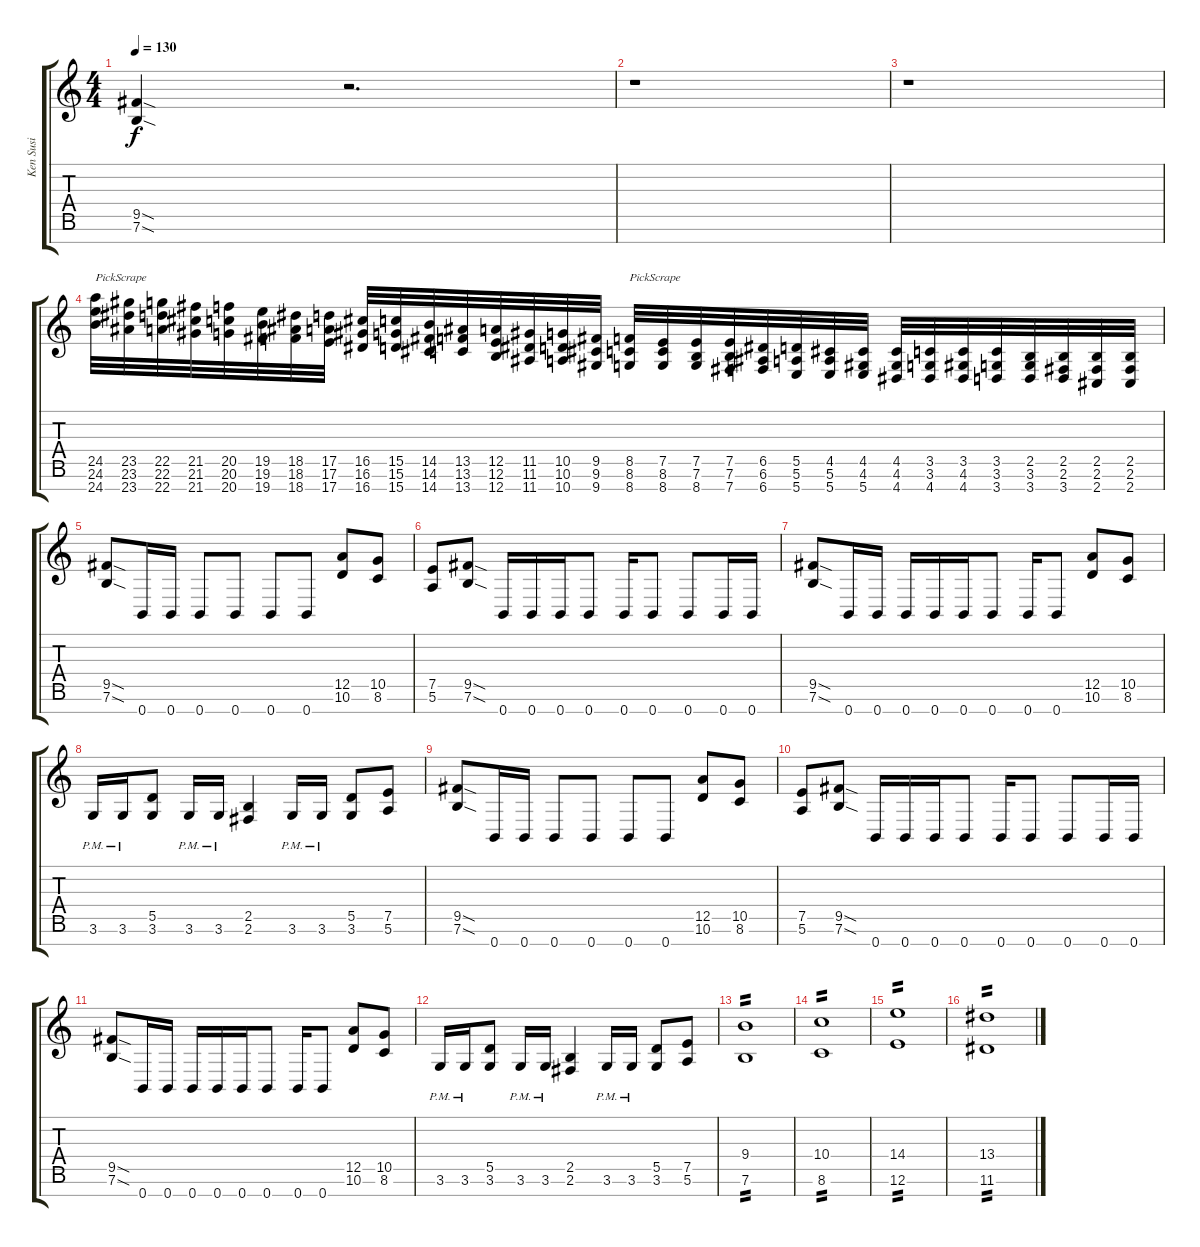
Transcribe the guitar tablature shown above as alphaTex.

\track ("Ken Susi" "Ken Susi") {instrument distortionguitar}
\staff {score tabs}
\tuning (E4 B3 G3 D3 A2 E2 B1) {hide}
\ts (4 4)
\tempo 130
\clef g2
\ks c
(9.5{sod} 7.6{sod}).4{dy f} r.2{d} |
r.1 |
r.1 |
(24.5 24.6 24.7).32{txt "PickScrape" instrument guitarfretnoise} (23.5 23.6 23.7).32 (22.5 22.6 22.7).32 (21.5 21.6 21.7).32 (20.5 20.6 20.7).32 (19.5 19.6 19.7).32 (18.5 18.6 18.7).32 (17.5 17.6 17.7).32 (16.5 16.6 16.7).32 (15.5 15.6 15.7).32 (14.5 14.6 14.7).32 (13.5 13.6 13.7).32 (12.5 12.6 12.7).32 (11.5 11.6 11.7).32 (10.5 10.6 10.7).32 (9.5 9.6 9.7).32 (8.5 8.6 8.7).32{txt "PickScrape" instrument guitarfretnoise} (7.5 8.6 8.7).32 (7.5 7.6 8.7).32 (7.5 7.6 7.7).32 (6.5 6.6 6.7).32 (5.5 5.6 5.7).32 (4.5 5.6 5.7).32 (4.5 4.6 5.7).32 (4.5 4.6 4.7).32 (3.5 3.6 4.7).32 (3.5 4.6 4.7).32 (3.5 3.6 3.7).32 (2.5 3.6 3.7).32 (2.5 2.6 3.7).32 (2.5 2.6 2.7).32 (2.5 2.6 2.7).32 |
(9.5{sod} 7.6{sod}).8{instrument distortionguitar} 0.7.16 0.7.16 0.7.8 0.7.8 0.7.8 0.7.8 (12.5 10.6).8 (10.5 8.6).8 |
(7.5 5.6).8 (9.5{sod} 7.6{sod}).8 0.7.16 0.7.16 0.7.16 0.7.8 0.7.16 0.7.8 0.7.8 0.7.16 0.7.16 |
(9.5{sod} 7.6{sod}).8 0.7.16 0.7.16 0.7.16 0.7.16 0.7.16 0.7.8 0.7.16 0.7.8 (12.5 10.6).8 (10.5 8.6).8 |
3.6{pm}.16 3.6{pm}.16 (5.5 3.6).8 3.6{pm}.16 3.6{pm}.16 (2.5 2.6).4 3.6{pm}.16 3.6{pm}.16 (5.5 3.6).8 (7.5 5.6).8 |
(9.5{sod} 7.6{sod}).8 0.7.16 0.7.16 0.7.8 0.7.8 0.7.8 0.7.8 (12.5 10.6).8 (10.5 8.6).8 |
(7.5 5.6).8 (9.5{sod} 7.6{sod}).8 0.7.16 0.7.16 0.7.16 0.7.8 0.7.16 0.7.8 0.7.8 0.7.16 0.7.16 |
(9.5{sod} 7.6{sod}).8 0.7.16 0.7.16 0.7.16 0.7.16 0.7.16 0.7.8 0.7.16 0.7.8 (12.5 10.6).8 (10.5 8.6).8 |
3.6{pm}.16 3.6{pm}.16 (5.5 3.6).8 3.6{pm}.16 3.6{pm}.16 (2.5 2.6).4 3.6{pm}.16 3.6{pm}.16 (5.5 3.6).8 (7.5 5.6).8 |
(9.4 7.6).1{tp 2} |
(10.4 8.6).1{tp 2} |
(14.4 12.6).1{tp 2} |
(13.4 11.6).1{tp 2}
